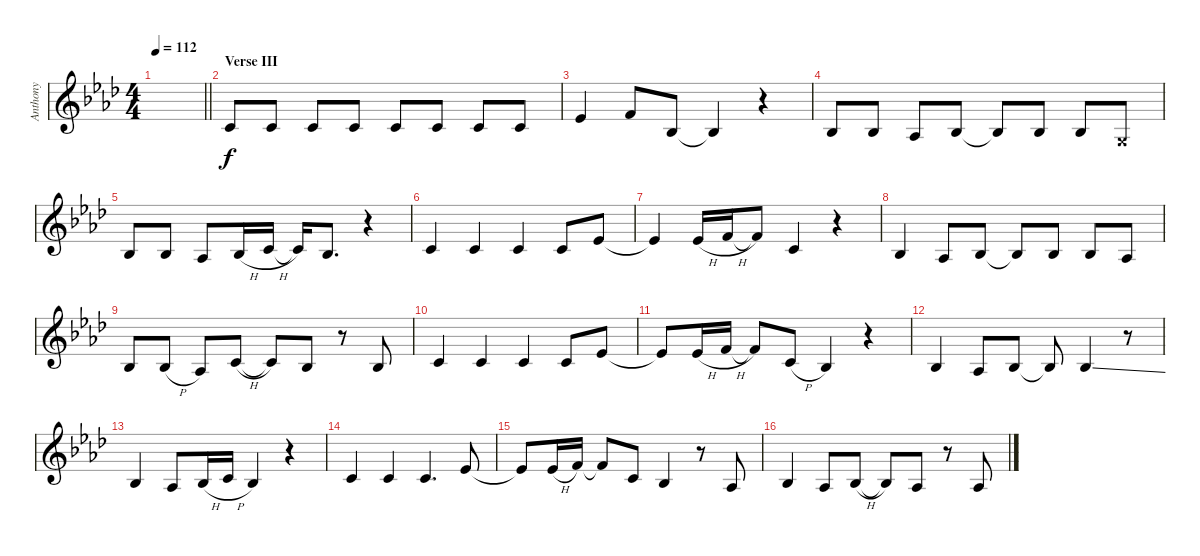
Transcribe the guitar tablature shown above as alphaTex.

\track ("Anthony" "Anthony") {instrument synthvoice}
\staff {score}
\tuning (E4 B3 G3 D3 A2 E2) {hide}
\ts (4 4)
\tempo 112
\clef g2
\barLineRight lightlight
\ks ab
|
\section ("" "Verse III")
1.2.8 1.2.8 1.2.8 1.2.8 1.2.8 1.2.8 1.2.8 1.2.8 |
4.2.4 1.1.8 3.3.8 3.3{t}.4 r.4 |
3.3.8 3.3.8 1.3.8 3.3.8 3.3{t}.8 3.3.8 3.3.8 0.3{x}.8 |
3.3.8 3.3.8 1.3.8 3.3{h}.16 5.3{h}.16 5.3{t}.16 3.3.8{d} r.4 |
1.2.4 1.2.4 1.2.4 1.2.8 4.2.8 |
4.2{t}.4 4.2{h}.16 6.2{h}.16 6.2{t}.8 1.2.4 r.4 |
3.3.4 1.3.8 3.3.8 3.3{t}.8 3.3.8 3.3.8 1.3.8 |
3.3.8 3.3{h}.8 1.3.8 5.3{h}.8 5.3{t}.8 3.3.8 r.8 3.3.8 |
1.2.4 1.2.4 1.2.4 1.2.8 4.2.8 |
4.2{t}.8 4.2{h}.16 6.2{h}.16 6.2{t}.8 5.3{h}.8 3.3.4 r.4 |
3.3.4 1.3.8 3.3.8 3.3{t}.8 3.3{ss}.4 r.8 |
3.3.4 1.3.8 3.3{h}.16 5.3{h}.16 3.3.4 r.4 |
1.2.4 1.2.4 1.2.4{d} 4.2.8 |
4.2{t}.8 4.2{h}.16 6.2.16 6.2{t}.8 1.2.8 3.3.4 r.8 1.3.8 |
3.3.4 1.3.8 3.3{h}.8 3.3{t}.8 1.3.8 r.8 1.3.8
